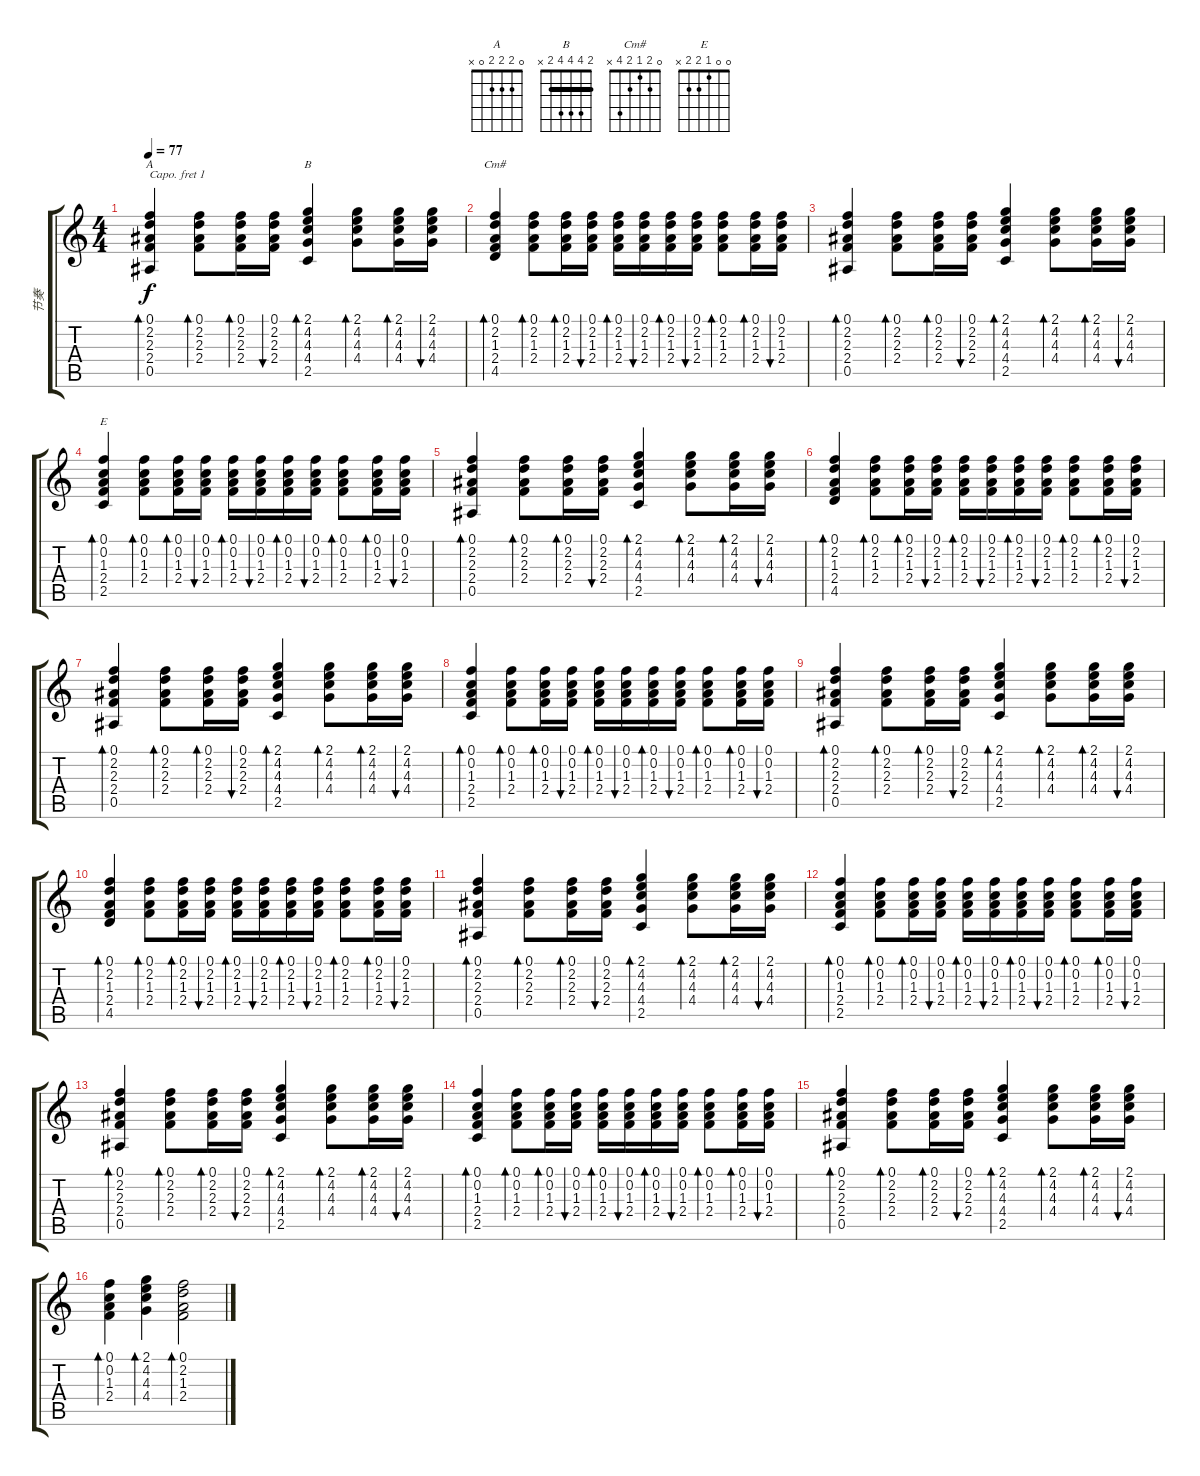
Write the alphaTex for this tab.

\track ("节奏" "节奏") {instrument electricguitarjazz}
\staff {score tabs}
\capo 1
\tuning (E4 B3 G3 D3 A2 E2) {hide}
\chord ("A" 0 2 2 2 0 x)
\chord ("B" 2 4 4 4 2 x) {barre 2}
\chord ("Cm#" 0 2 1 2 4 x)
\chord ("E" 0 0 1 2 2 x)
\ts (4 4)
\tempo 77
\clef g2
\ks c
(0.1 2.2 2.3 2.4 0.5).4{bd 60 ch "A" dy f instrument electricguitarjazz} (0.1 2.2 2.3 2.4).8{bd 60} (0.1 2.2 2.3 2.4).16{bd 60} (0.1 2.2 2.3 2.4).16{bu 60} (2.1 4.2 4.3 4.4 2.5).4{bd 60 ch "B"} (2.1 4.2 4.3 4.4).8{bd 60} (2.1 4.2 4.3 4.4).16{bd 60} (2.1 4.2 4.3 4.4).16{bu 60} |
(0.1 2.2 1.3 2.4 4.5).4{bd 60 ch "Cm#"} (0.1 2.2 1.3 2.4).8{bd 60} (0.1 2.2 1.3 2.4).16{bd 60} (0.1 2.2 1.3 2.4).16{bu 60} (0.1 2.2 1.3 2.4).16{bd 60} (0.1 2.2 1.3 2.4).16{bu 60} (0.1 2.2 1.3 2.4).16{bd 60} (0.1 2.2 1.3 2.4).16{bu 60} (0.1 2.2 1.3 2.4).8{bd 60} (0.1 2.2 1.3 2.4).16{bd 60} (0.1 2.2 1.3 2.4).16{bu 60} |
(0.1 2.2 2.3 2.4 0.5).4{bd 60 txt ""} (0.1 2.2 2.3 2.4).8{bd 60} (0.1 2.2 2.3 2.4).16{bd 60} (0.1 2.2 2.3 2.4).16{bu 60} (2.1 4.2 4.3 4.4 2.5).4{bd 60} (2.1 4.2 4.3 4.4).8{bd 60} (2.1 4.2 4.3 4.4).16{bd 60} (2.1 4.2 4.3 4.4).16{bu 60} |
(0.1 0.2 1.3 2.4 2.5).4{bd 60 ch "E"} (0.1 0.2 1.3 2.4).8{bd 60} (0.1 0.2 1.3 2.4).16{bd 60} (0.1 0.2 1.3 2.4).16{bu 60} (0.1 0.2 1.3 2.4).16{bd 60} (0.1 0.2 1.3 2.4).16{bu 60} (0.1 0.2 1.3 2.4).16{bd 60} (0.1 0.2 1.3 2.4).16{bu 60} (0.1 0.2 1.3 2.4).8{bd 60} (0.1 0.2 1.3 2.4).16{bd 60} (0.1 0.2 1.3 2.4).16{bu 60} |
(0.1 2.2 2.3 2.4 0.5).4{bd 60} (0.1 2.2 2.3 2.4).8{bd 60} (0.1 2.2 2.3 2.4).16{bd 60} (0.1 2.2 2.3 2.4).16{bu 60} (2.1 4.2 4.3 4.4 2.5).4{bd 60} (2.1 4.2 4.3 4.4).8{bd 60} (2.1 4.2 4.3 4.4).16{bd 60} (2.1 4.2 4.3 4.4).16{bu 60} |
(0.1 2.2 1.3 2.4 4.5).4{bd 60} (0.1 2.2 1.3 2.4).8{bd 60} (0.1 2.2 1.3 2.4).16{bd 60} (0.1 2.2 1.3 2.4).16{bu 60} (0.1 2.2 1.3 2.4).16{bd 60} (0.1 2.2 1.3 2.4).16{bu 60} (0.1 2.2 1.3 2.4).16{bd 60} (0.1 2.2 1.3 2.4).16{bu 60} (0.1 2.2 1.3 2.4).8{bd 60} (0.1 2.2 1.3 2.4).16{bd 60} (0.1 2.2 1.3 2.4).16{bu 60} |
(0.1 2.2 2.3 2.4 0.5).4{bd 60} (0.1 2.2 2.3 2.4).8{bd 60} (0.1 2.2 2.3 2.4).16{bd 60} (0.1 2.2 2.3 2.4).16{bu 60} (2.1 4.2 4.3 4.4 2.5).4{bd 60} (2.1 4.2 4.3 4.4).8{bd 60} (2.1 4.2 4.3 4.4).16{bd 60} (2.1 4.2 4.3 4.4).16{bu 60} |
(0.1 0.2 1.3 2.4 2.5).4{bd 60} (0.1 0.2 1.3 2.4).8{bd 60} (0.1 0.2 1.3 2.4).16{bd 60} (0.1 0.2 1.3 2.4).16{bu 60} (0.1 0.2 1.3 2.4).16{bd 60} (0.1 0.2 1.3 2.4).16{bu 60} (0.1 0.2 1.3 2.4).16{bd 60} (0.1 0.2 1.3 2.4).16{bu 60} (0.1 0.2 1.3 2.4).8{bd 60} (0.1 0.2 1.3 2.4).16{bd 60} (0.1 0.2 1.3 2.4).16{bu 60} |
(0.1 2.2 2.3 2.4 0.5).4{bd 60} (0.1 2.2 2.3 2.4).8{bd 60} (0.1 2.2 2.3 2.4).16{bd 60} (0.1 2.2 2.3 2.4).16{bu 60} (2.1 4.2 4.3 4.4 2.5).4{bd 60} (2.1 4.2 4.3 4.4).8{bd 60} (2.1 4.2 4.3 4.4).16{bd 60} (2.1 4.2 4.3 4.4).16{bu 60} |
(0.1 2.2 1.3 2.4 4.5).4{bd 60} (0.1 2.2 1.3 2.4).8{bd 60} (0.1 2.2 1.3 2.4).16{bd 60} (0.1 2.2 1.3 2.4).16{bu 60} (0.1 2.2 1.3 2.4).16{bd 60} (0.1 2.2 1.3 2.4).16{bu 60} (0.1 2.2 1.3 2.4).16{bd 60} (0.1 2.2 1.3 2.4).16{bu 60} (0.1 2.2 1.3 2.4).8{bd 60} (0.1 2.2 1.3 2.4).16{bd 60} (0.1 2.2 1.3 2.4).16{bu 60} |
(0.1 2.2 2.3 2.4 0.5).4{bd 60} (0.1 2.2 2.3 2.4).8{bd 60} (0.1 2.2 2.3 2.4).16{bd 60} (0.1 2.2 2.3 2.4).16{bu 60} (2.1 4.2 4.3 4.4 2.5).4{bd 60} (2.1 4.2 4.3 4.4).8{bd 60} (2.1 4.2 4.3 4.4).16{bd 60} (2.1 4.2 4.3 4.4).16{bu 60} |
(0.1 0.2 1.3 2.4 2.5).4{bd 60} (0.1 0.2 1.3 2.4).8{bd 60} (0.1 0.2 1.3 2.4).16{bd 60} (0.1 0.2 1.3 2.4).16{bu 60} (0.1 0.2 1.3 2.4).16{bd 60} (0.1 0.2 1.3 2.4).16{bu 60} (0.1 0.2 1.3 2.4).16{bd 60} (0.1 0.2 1.3 2.4).16{bu 60} (0.1 0.2 1.3 2.4).8{bd 60} (0.1 0.2 1.3 2.4).16{bd 60} (0.1 0.2 1.3 2.4).16{bu 60} |
(0.1 2.2 2.3 2.4 0.5).4{bd 60} (0.1 2.2 2.3 2.4).8{bd 60} (0.1 2.2 2.3 2.4).16{bd 60} (0.1 2.2 2.3 2.4).16{bu 60} (2.1 4.2 4.3 4.4 2.5).4{bd 60} (2.1 4.2 4.3 4.4).8{bd 60} (2.1 4.2 4.3 4.4).16{bd 60} (2.1 4.2 4.3 4.4).16{bu 60} |
(0.1 0.2 1.3 2.4 2.5).4{bd 60} (0.1 0.2 1.3 2.4).8{bd 60} (0.1 0.2 1.3 2.4).16{bd 60} (0.1 0.2 1.3 2.4).16{bu 60} (0.1 0.2 1.3 2.4).16{bd 60} (0.1 0.2 1.3 2.4).16{bu 60} (0.1 0.2 1.3 2.4).16{bd 60} (0.1 0.2 1.3 2.4).16{bu 60} (0.1 0.2 1.3 2.4).8{bd 60} (0.1 0.2 1.3 2.4).16{bd 60} (0.1 0.2 1.3 2.4).16{bu 60} |
(0.1 2.2 2.3 2.4 0.5).4{bd 60} (0.1 2.2 2.3 2.4).8{bd 60} (0.1 2.2 2.3 2.4).16{bd 60} (0.1 2.2 2.3 2.4).16{bu 60} (2.1 4.2 4.3 4.4 2.5).4{bd 60} (2.1 4.2 4.3 4.4).8{bd 60} (2.1 4.2 4.3 4.4).16{bd 60} (2.1 4.2 4.3 4.4).16{bu 60} |
(0.1 0.2 1.3 2.4).4{bd 60} (2.1 4.2 4.3 4.4).4{bd 60} (0.1 2.2 1.3 2.4).2{bd 120}
